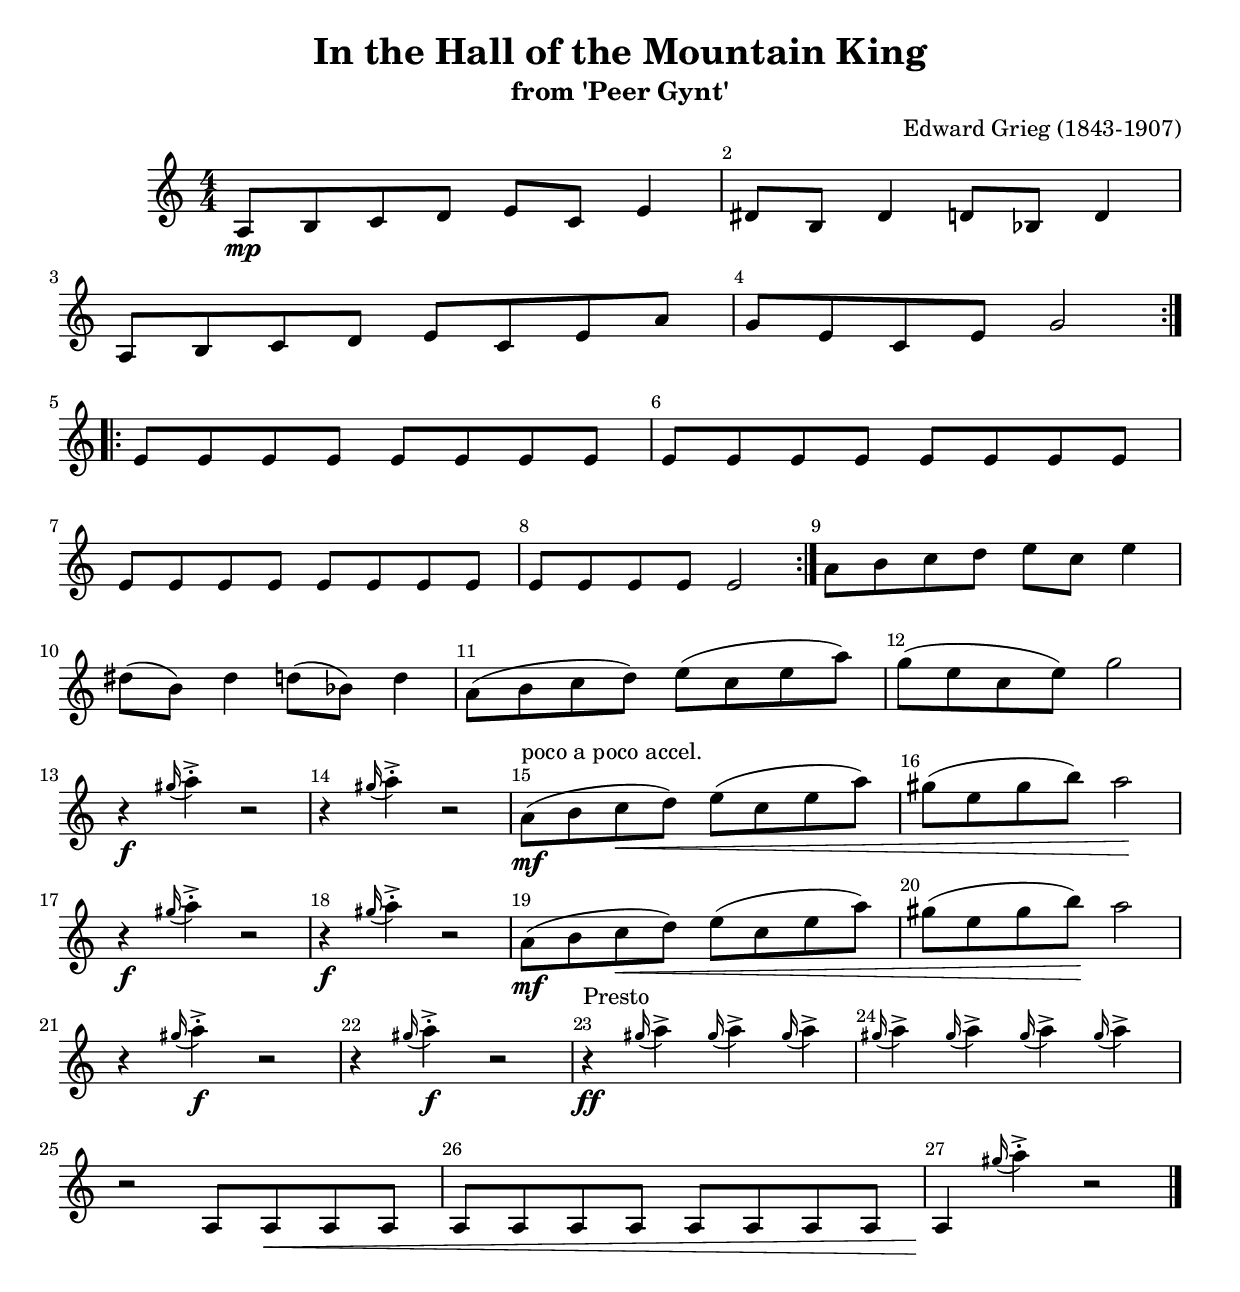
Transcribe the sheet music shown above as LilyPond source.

\version "2.18.2"
\header {
  title="In the Hall of the Mountain King"
  subtitle="from 'Peer Gynt'"
  arranger = "Edward Grieg (1843-1907)"
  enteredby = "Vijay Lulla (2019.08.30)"
}

\layout {
  \context {
    \Score
      \override BarNumber.break-visibility = ##(#f #t #t)
      \override MultiMeasureRest.expand-limit = #1
      \override SpacingSpanner.base-shortest-duration = #(ly:make-moment 1/48)
  }
}

voiceconsts = {
  \key c \major
  \numericTimeSignature
  \compressFullBarRests
  %% \tempo "<<<TEMPO HERE>>>" 4 = 60
}

%% showLastLength = R1*8 %% last few measures %% Comment to typeset whole score!

\book {
  \score {
    \new Staff {
      \new Voice {
	\relative c' {
	  \voiceconsts
	  %% \set Score.markFormatter = #format-mark-circle-numbers
	  \time 4/4 \clef treble
          \repeat volta 2 {
	  a8\mp b8 c8 d8 e8 c8 e4 | dis8 b8 dis4 d8 bes8 d4 | a8 b8 c8 d8 e8 c8 e8 a8 |
          g8 e8 c8 e8 g2 }
          \barNumberCheck #5
          \repeat volta 2 {
          e8 e8 e8 e8 e8 e8 e8 e8 | e8 e8 e8 e8 e8 e8 e8 e8 | e8 e8 e8 e8 e8 e8 e8 e8 |
          e8 e8 e8 e8 e2 }
          \barNumberCheck #9
          a8 b8 c8 d8 e8 c8 e4 | dis8( b8) dis4 d8( bes8) d4 | a8( b8 c8 d8) e8( c8 e8 a8) |
          g8( e8 c8 e8) g2 | \barNumberCheck #13
          r4\f \grace gis16( a4-.->) r2 | r4 \grace gis16( a4-.->) r2 |
          a,8\mf(^"poco a poco accel." b8 c8\< d8) e8( c8 e8 a8) |
          gis8( e8 gis8 b8) a2\! | r4\f \grace gis16( a4-.->) r2 | \barNumberCheck #18
          r4\f \grace gis16( a4-.->) r2 | a,8\mf( b8 c8\< d8) e8( c8 e8 a8) |
          gis8( e8 gis8 b8)\! a2 | r4 \grace gis16( a4-.-> \f) r2 | r4 \grace gis16( a4-.->\f) r2 |
          %% r4 \grace gis16( a4-.->) r2 |
          r4^"Presto"\ff \grace gis16( a4->) \grace gis16( a4->) \grace gis16( a4->) |
          \grace gis16( a4->) \grace gis16( a4->) \grace gis16( a4->) \grace gis16( a4->) |
          r2 a,,8 a8\< a8 a8 | a8 a8 a8 a8 a8 a8 a8 a8 | a4\! \grace gis''16( a4-.->) r2 \bar "|."
	}
      }
    }
  }
}

